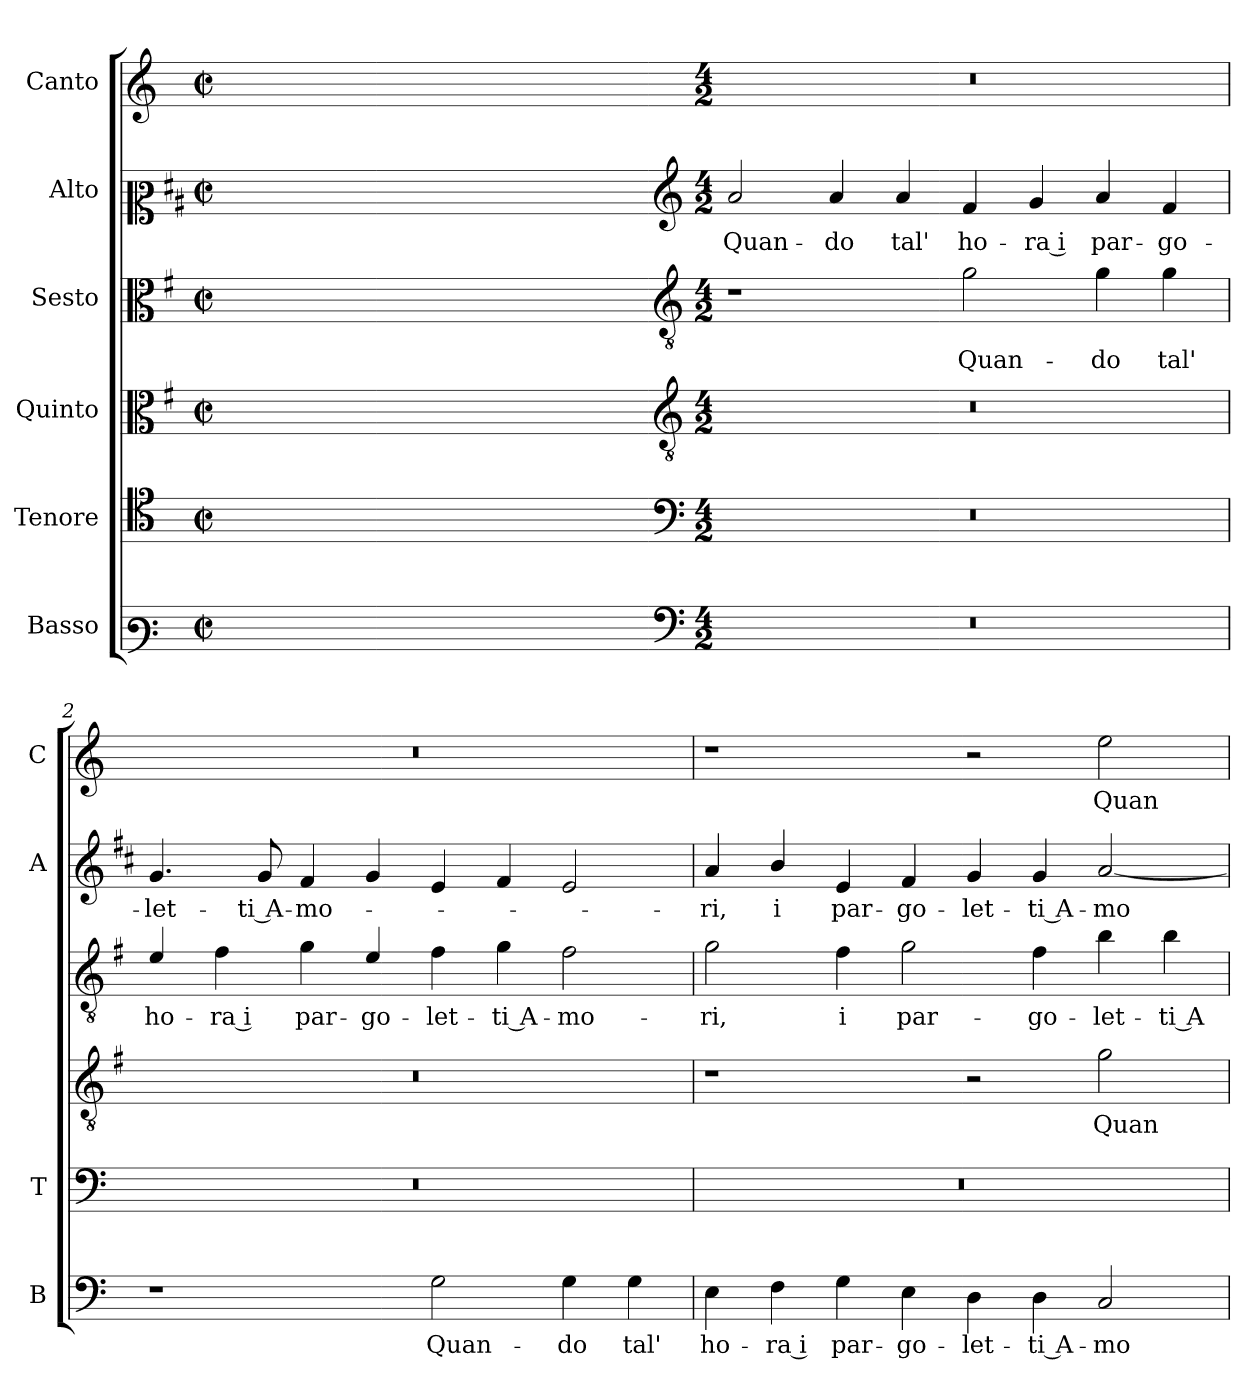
**kern	**text	**kern	**kern	**text	**kern	**text	**kern	**text	**kern	**text
*part6	*part6	*part5	*part4	*part4	*part3	*part3	*part2	*part2	*part1	*part1
*staff6	*staff6	*staff5	*staff4	*staff4	*staff3	*staff3	*staff2	*staff2	*staff1	*staff1
*I"Basso	*	*I"Tenore	*I"Quinto	*	*I"Sesto	*	*I"Alto	*	*I"Canto	*
*I'B	*	*I'T	*	*	*	*	*I'A	*	*I'C	*
*clefF3	*	*clefC4	*clefC3	*	*clefC3	*	*clefC2	*	*clefG2	*
*	*	*	*ITrd4c7	*	*ITrd4c7	*	*ITrd1c2	*	*	*
*k[]	*	*k[]	*k[]	*	*k[]	*	*k[]	*	*k[]	*
*C:	*	*C:	*C:	*	*C:	*	*C:	*	*C:	*
*M2/2	*	*M2/2	*M2/2	*	*M2/2	*	*M2/2	*	*M2/2	*
*met(c|)	*	*met(c|)	*met(c|)	*	*met(c|)	*	*met(c|)	*	*met(c|)	*
=	=	=	=	=	=	=	=	=	=	=
1ryy	.	1ryy	1ryy	.	1ryy	.	1ryy	.	1ryy	.
=1X-	=1X-	=1X-	=1X-	=1X-	=1X-	=1X-	=1X-	=1X-	=1X-	=1X-
4ryy	.	4ryy	4ryy	.	4ryy	.	4ryy	.	4ryy	.
4ryy	.	4ryy	4ryy	.	4ryy	.	4ryy	.	4ryy	.
4ryy	.	4ryy	4ryy	.	4ryy	.	4ryy	.	4ryy	.
4ryy	.	4ryy	4ryy	.	4ryy	.	4ryy	.	4ryy	.
=1-	=1-	=1-	=1-	=1-	=1-	=1-	=1-	=1-	=1-	=1-
*clefF4	*	*clefF4	*clefGv2	*	*clefGv2	*	*clefG2	*	*	*
*M4/2	*	*M4/2	*M4/2	*	*M4/2	*	*M4/2	*	*M4/2	*
!	!	!	!	!	!	!	!	!LO:LY:b	!	!
0r	.	0r	0r	.	1r	.	2g/	Quan-	0r	.
!	!	!	!	!	!	!	!	!LO:LY:b	!	!
.	.	.	.	.	.	.	4g/	-do	.	.
!	!	!	!	!	!	!	!	!LO:LY:b	!	!
.	.	.	.	.	.	.	4g/	tal'	.	.
!	!	!	!	!	!	!LO:LY:b	!	!LO:LY:b	!	!
.	.	.	.	.	2c\	Quan-	4e/	ho-	.	.
!	!	!	!	!	!	!	!	!LO:LY:b	!	!
.	.	.	.	.	.	.	4f/	-ra i	.	.
!	!	!	!	!	!	!LO:LY:b	!	!LO:LY:b	!	!
.	.	.	.	.	4c\	-do	4g/	par-	.	.
!	!	!	!	!	!	!LO:LY:b	!	!LO:LY:b	!	!
.	.	.	.	.	4c\	tal'	4e/	-go-	.	.
=2	=2	=2	=2	=2	=2	=2	=2	=2	=2	=2
!	!	!	!	!	!	!LO:LY:b	!	!LO:LY:b	!	!
1r	.	0r	0r	.	4A/	ho-	4.f/	-let-	0r	.
!	!	!	!	!	!	!LO:LY:b	!	!	!	!
.	.	.	.	.	4B\	-ra i	.	.	.	.
!	!	!	!	!	!	!	!	!LO:LY:b	!	!
.	.	.	.	.	.	.	8f/	-ti A-	.	.
!	!	!	!	!	!	!LO:LY:b	!	!LO:LY:b	!	!
.	.	.	.	.	4c\	par-	4e/	-mo-	.	.
!	!	!	!	!	!	!LO:LY:b	!	!	!	!
.	.	.	.	.	4A/	-go-	4f/	.	.	.
!	!LO:LY:b	!	!	!	!	!LO:LY:b	!	!	!	!
2G\	Quan-	.	.	.	4B\	-let-	4d/	.	.	.
!	!	!	!	!	!	!LO:LY:b	!	!	!	!
.	.	.	.	.	4c\	-ti A-	4e/	.	.	.
!	!LO:LY:b	!	!	!	!	!LO:LY:b	!	!	!	!
4G\	-do	.	.	.	2B\	-mo-	2d/	.	.	.
!	!LO:LY:b	!	!	!	!	!	!	!	!	!
4G\	tal'	.	.	.	.	.	.	.	.	.
=3	=3	=3	=3	=3	=3	=3	=3	=3	=3	=3
!	!LO:LY:b	!	!	!	!	!LO:LY:b	!	!LO:LY:b	!	!
4E\	ho-	0r	1r	.	2c\	-ri,	4g/	-ri,	1r	.
!	!LO:LY:b	!	!	!	!	!	!	!LO:LY:b	!	!
4F\	-ra i	.	.	.	.	.	4a/	i	.	.
!	!LO:LY:b	!	!	!	!	!LO:LY:b	!	!LO:LY:b	!	!
4G\	par-	.	.	.	4B\	i	4d/	par-	.	.
!	!LO:LY:b	!	!	!	!	!LO:LY:b	!	!LO:LY:b	!	!
4E\	-go-	.	.	.	2c\	par-	4e/	-go-	.	.
!	!LO:LY:b	!	!	!	!	!	!	!LO:LY:b	!	!
4D\	-let-	.	2r	.	.	.	4f/	-let-	2r	.
!	!LO:LY:b	!	!	!	!	!LO:LY:b	!	!LO:LY:b	!	!
4D\	-ti A-	.	.	.	4B\	-go-	4f/	-ti A-	.	.
!	!LO:LY:b	!	!	!LO:LY:b	!	!LO:LY:b	!	!LO:LY:b	!	!LO:LY:b
2C/	-mo-	.	2c\	Quan-	4e\	-let-	[2g/	-mo-	2ee\	Quan-
!	!	!	!	!	!	!LO:LY:b	!	!	!	!
.	.	.	.	.	4e\	-ti A-	.	.	.	.
=	=	=	=	=	=	=	=	=	=	=
*-	*-	*-	*-	*-	*-	*-	*-	*-	*-	*-
